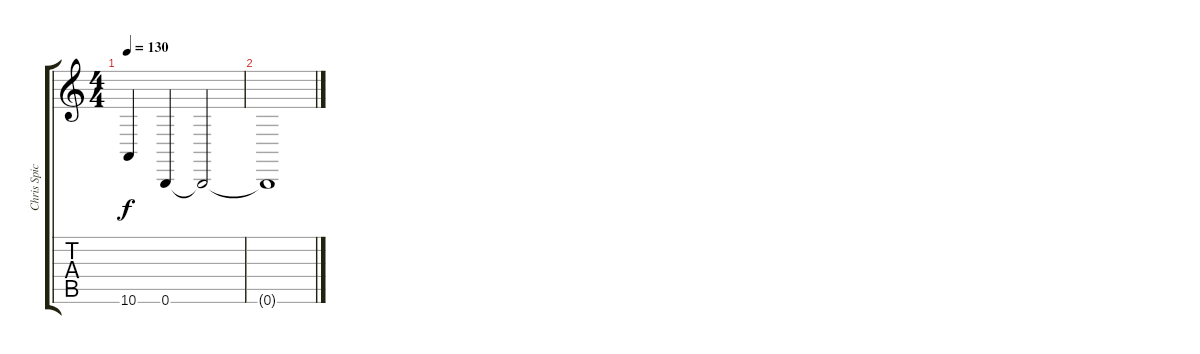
\track ("Chris Spicuzza (piano)" "Chris Spic") {instrument brightacousticpiano}
\staff {score tabs}
\tuning (Db4 Ab3 E3 B2 Gb2 B1) {hide}
\ts (4 4)
\tempo 130
\clef g2
\ks c
10.6{t}.4{dy f} 0.6.4 0.6{t}.2 |
0.6{t}.1
